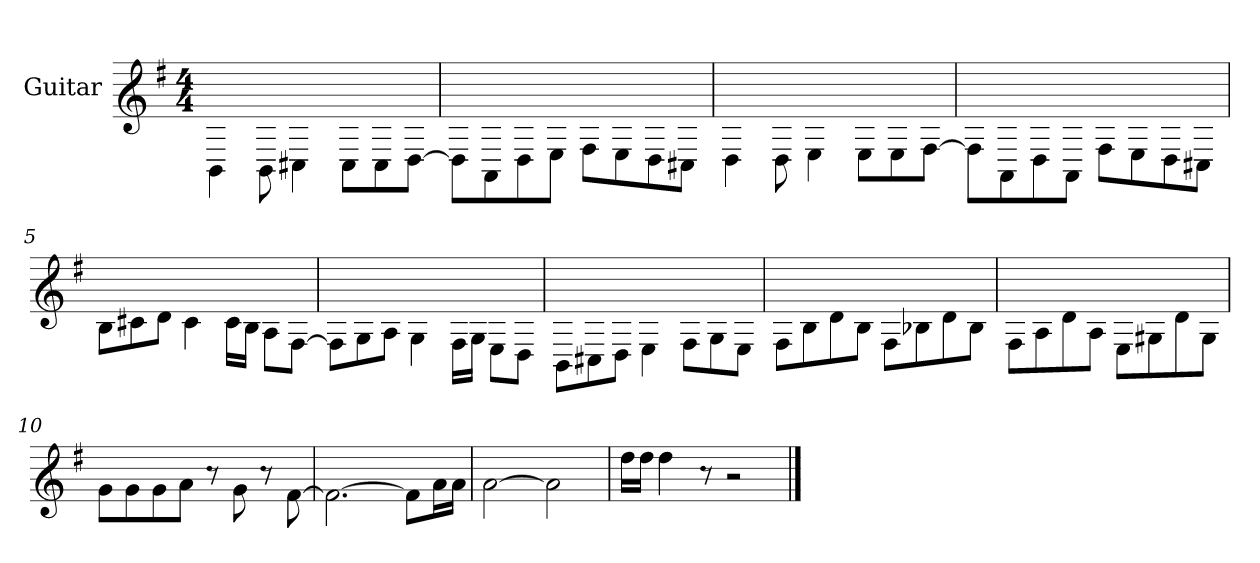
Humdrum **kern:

**kern
*part1
*staff1
*I"Guitar
*I'Guit.
*stria6
*
*k[f#]
*M4/4
*MM173
=1
4BB\
8BB\
4C#\
8C#\L
8C#\
[8D\J
=2
8D\L]
8AA\
8D\
8E\J
8F#\L
8E\
8D\
8C#\J
=3
4D\
8D\
4E\
8E\L
8E\
[8F#\J
=4
8F#\L]
8AA\
8D\
8AA\J
8F#\L
8E\
8D\
8C#\J
=5
8B\L
8c#\
8d\J
4c#\
16c#\LL
16B\JJ
8A\L
[8F#\J
=6
8F#\L]
8G\
8A\J
4G\
16F#\LL
16G\JJ
8E\L
8D\J
=7
8BB\L
8C#\
8D\J
4E\
8F#\L
8G\
8E\J
=8
8F#\L
8B\
8d\
8B\J
8F#\L
8B-\
8d\
8B-\J
=9
8F#\L
8A\
8d\
8A\J
8E\L
8G#\
8d\
8G#\J
=10
8g\L
8g\
8g\
8a\J
8r
8g\
8r
[8f#\
=11
2.f#\_
8f#\L]
16a\L
16a\JJ
=12
[2a\
2a\]
=13
16ff#\LL
16ff#\JJ
4ff#\
8r
2r
==
*-
